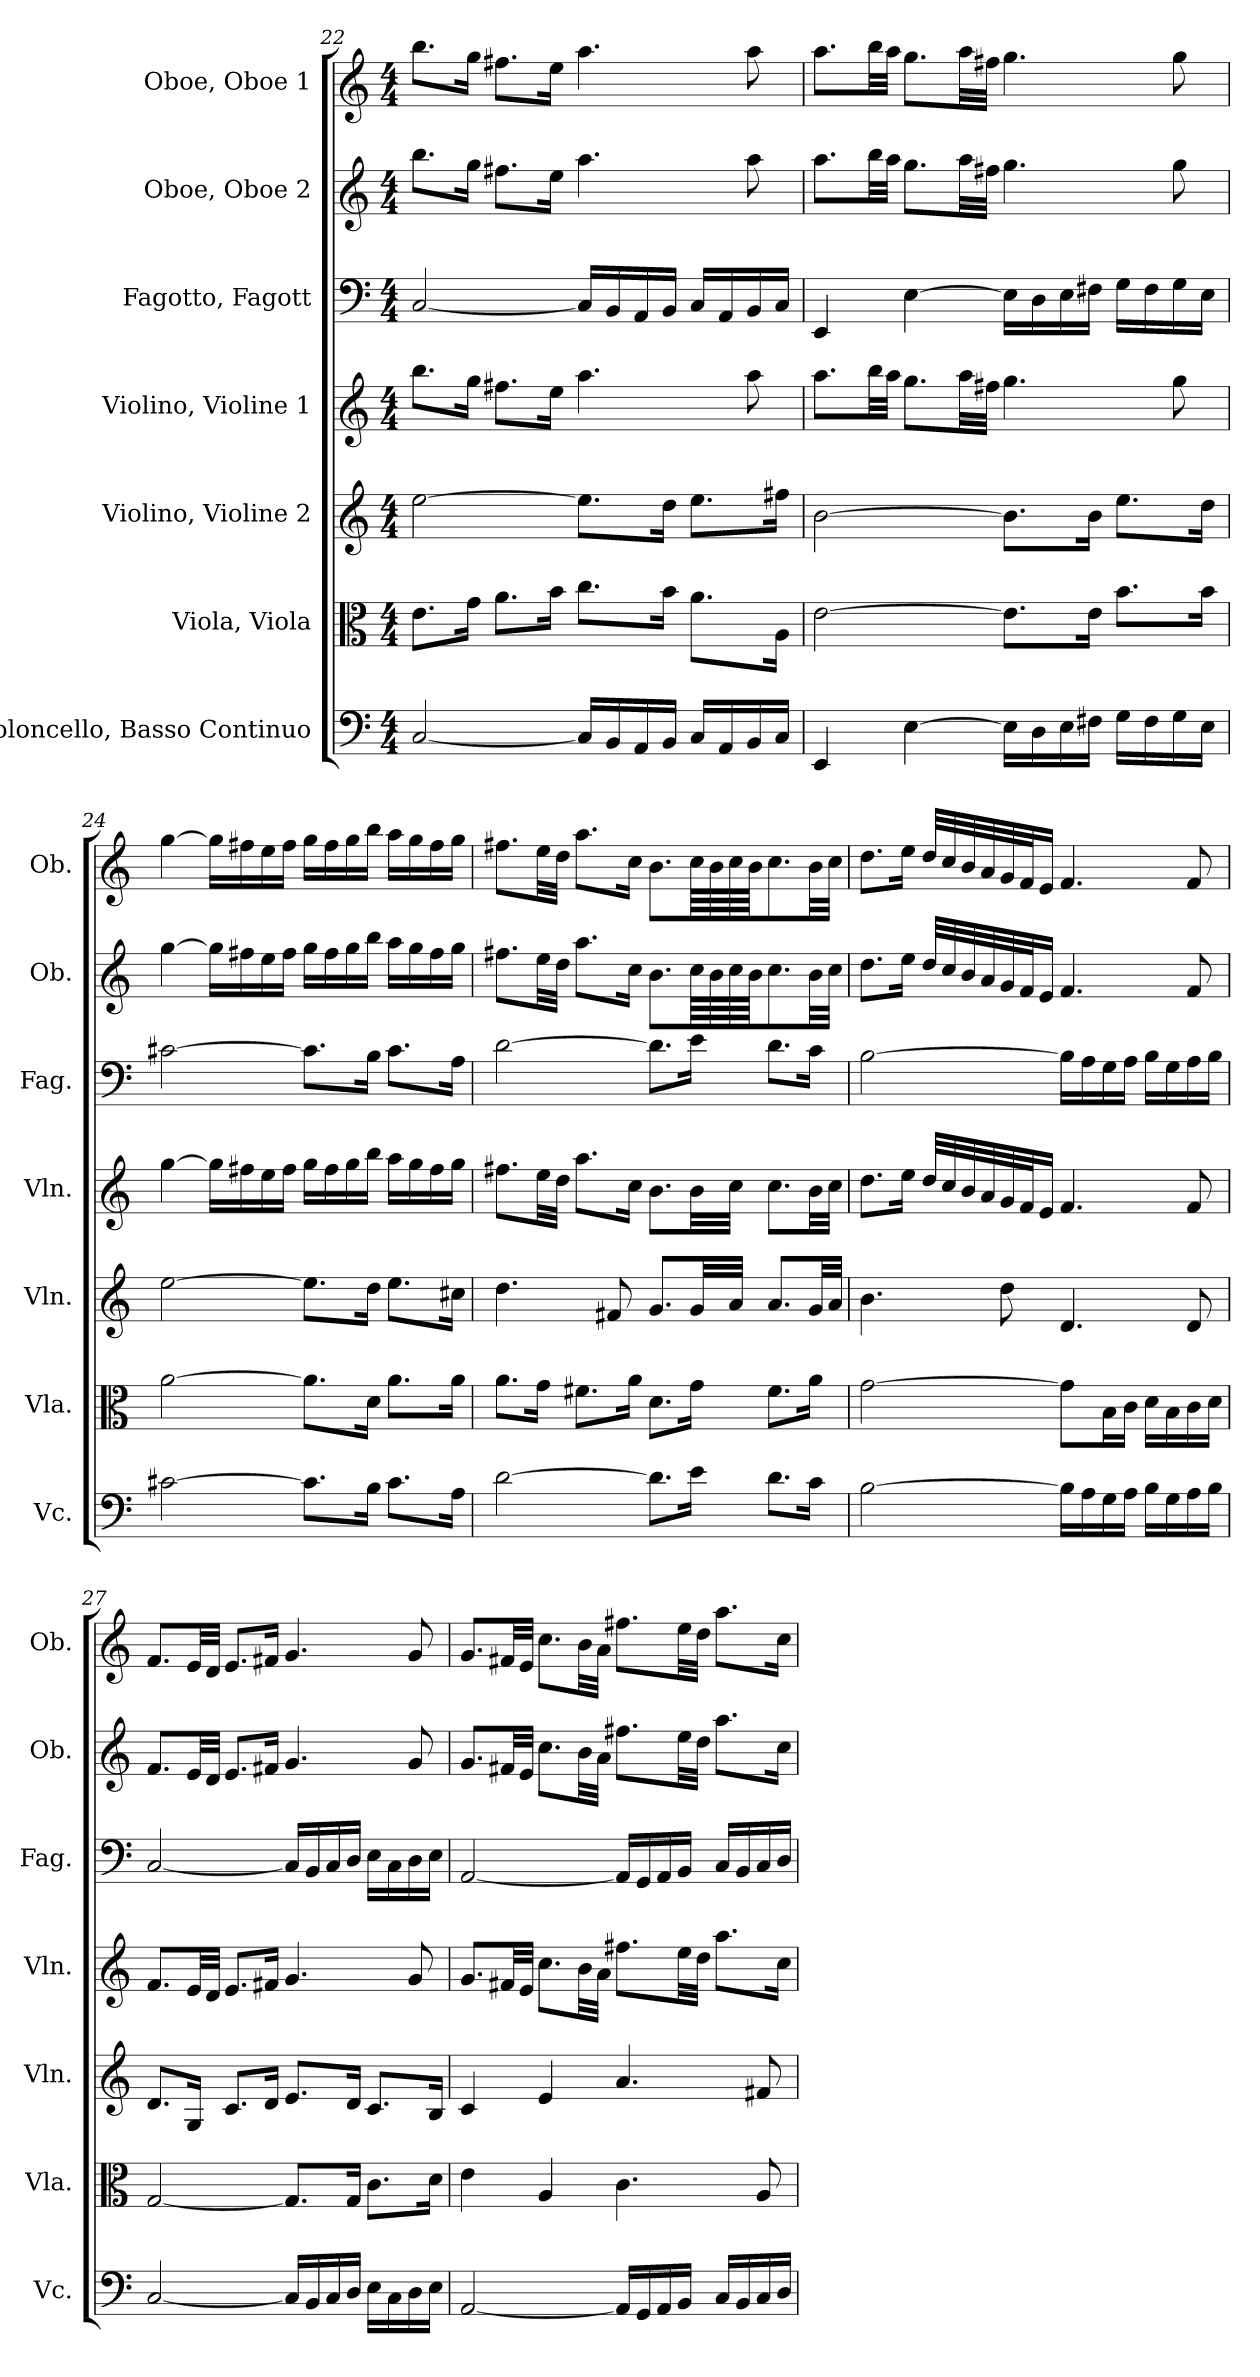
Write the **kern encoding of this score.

**kern	**kern	**kern	**kern	**kern	**kern	**kern
*part7	*part6	*part5	*part4	*part3	*part2	*part1
*staff7	*staff6	*staff5	*staff4	*staff3	*staff2	*staff1
*I"Violoncello, Basso Continuo	*I"Viola, Viola	*I"Violino, Violine 2	*I"Violino, Violine 1	*I"Fagotto, Fagott	*I"Oboe, Oboe 2	*I"Oboe, Oboe 1
*I'Vc.	*I'Vla.	*I'Vln.	*I'Vln.	*I'Fag.	*I'Ob.	*I'Ob.
*clefF4	*clefC3	*clefG2	*clefG2	*clefF4	*clefG2	*clefG2
*k[]	*k[]	*k[]	*k[]	*k[]	*k[]	*k[]
*M4/4	*M4/4	*M4/4	*M4/4	*M4/4	*M4/4	*M4/4
=22	=22	=22	=22	=22	=22	=22
[2C/	8.e\L	[2ee\	8.bb\L	[2C/	8.bb\L	8.bb\L
.	16g\Jk	.	16gg\Jk	.	16gg\Jk	16gg\Jk
.	8.a\L	.	8.ff#X\L	.	8.ff#X\L	8.ff#X\L
.	16b\Jk	.	16ee\Jk	.	16ee\Jk	16ee\Jk
16C/LL]	8.cc\L	8.ee\L]	4.aa\	16C/LL]	4.aa\	4.aa\
16BB/	.	.	.	16BB/	.	.
16AA/	.	.	.	16AA/	.	.
16BB/JJ	16b\Jk	16dd\Jk	.	16BB/JJ	.	.
16C/LL	8.a\L	8.ee\L	.	16C/LL	.	.
16AA/	.	.	.	16AA/	.	.
16BB/	.	.	8aa\	16BB/	8aa\	8aa\
16C/JJ	16A\Jk	16ff#X\Jk	.	16C/JJ	.	.
!!LO:PB:g=z
=23	=23	=23	=23	=23	=23	=23
4EE/	[2e\	[2b\	8.aa\L	4EE/	8.aa\L	8.aa\L
.	.	.	32bb\LL	.	32bb\LL	32bb\LL
.	.	.	32aa\JJJ	.	32aa\JJJ	32aa\JJJ
[4E\	.	.	8.gg\L	[4E\	8.gg\L	8.gg\L
.	.	.	32aa\LL	.	32aa\LL	32aa\LL
.	.	.	32ff#X\JJJ	.	32ff#X\JJJ	32ff#X\JJJ
16E\LL]	8.e\L]	8.b\L]	4.gg\	16E\LL]	4.gg\	4.gg\
16D\	.	.	.	16D\	.	.
16E\	.	.	.	16E\	.	.
16F#X\JJ	16e\Jk	16b\Jk	.	16F#X\JJ	.	.
16G\LL	8.b\L	8.ee\L	.	16G\LL	.	.
16F#\	.	.	.	16F#\	.	.
16G\	.	.	8gg\	16G\	8gg\	8gg\
16E\JJ	16b\Jk	16dd\Jk	.	16E\JJ	.	.
=24	=24	=24	=24	=24	=24	=24
[2c#X\	[2a\	[2ee\	[4gg\	[2c#X\	[4gg\	[4gg\
.	.	.	16gg\LL]	.	16gg\LL]	16gg\LL]
.	.	.	16ff#X\	.	16ff#X\	16ff#X\
.	.	.	16ee\	.	16ee\	16ee\
.	.	.	16ff#\JJ	.	16ff#\JJ	16ff#\JJ
8.c#\L]	8.a\L]	8.ee\L]	16gg\LL	8.c#\L]	16gg\LL	16gg\LL
.	.	.	16ff#\	.	16ff#\	16ff#\
.	.	.	16gg\	.	16gg\	16gg\
16B\Jk	16d\Jk	16dd\Jk	16bb\JJ	16B\Jk	16bb\JJ	16bb\JJ
8.c#\L	8.a\L	8.ee\L	16aa\LL	8.c#\L	16aa\LL	16aa\LL
.	.	.	16gg\	.	16gg\	16gg\
.	.	.	16ff#\	.	16ff#\	16ff#\
16A\Jk	16a\Jk	16cc#X\Jk	16gg\JJ	16A\Jk	16gg\JJ	16gg\JJ
!!LO:PB:g=z
=25	=25	=25	=25	=25	=25	=25
[2d\	8.a\L	4.dd\	8.ff#X\L	[2d\	8.ff#X\L	8.ff#X\L
.	16g\Jk	.	32ee\LL	.	32ee\LL	32ee\LL
.	.	.	32dd\JJJ	.	32dd\JJJ	32dd\JJJ
.	8.f#X\L	.	8.aa\L	.	8.aa\L	8.aa\L
.	.	8f#X/	.	.	.	.
.	16a\Jk	.	16cc\Jk	.	16cc\Jk	16cc\Jk
8.d\L]	8.d\L	8.g/L	8.b\L	8.d\L]	8.b\L	8.b\L
16e\Jk	16g\Jk	32g/LL	32b\LL	16e\Jk	64cc\LLL	64cc\LLL
.	.	.	.	.	64b\	64b\
.	.	32a/JJJ	32cc\JJJ	.	64cc\	64cc\
.	.	.	.	.	64b\JJJ	64b\JJJ
8.d\L	8.f#\L	8.a/L	8.cc\L	8.d\L	8.cc\	8.cc\
16c\Jk	16a\Jk	32g/LL	32b\LL	16c\Jk	32b\LL	32b\LL
.	.	32a/JJJ	32cc\JJJ	.	32cc\JJJ	32cc\JJJ
=26	=26	=26	=26	=26	=26	=26
[2B\	[2g\	4.b\	8.dd\L	[2B\	8.dd\L	8.dd\L
.	.	.	16ee\Jk	.	16ee\Jk	16ee\Jk
.	.	.	32dd/LLL	.	32dd/LLL	32dd/LLL
.	.	.	32cc/	.	32cc/	32cc/
.	.	.	32b/	.	32b/	32b/
.	.	.	32a/	.	32a/	32a/
.	.	8dd\	32g/	.	32g/	32g/
.	.	.	32f/J	.	32f/J	32f/J
.	.	.	16e/JJ	.	16e/JJ	16e/JJ
16B\LL]	8g\L]	4.d/	4.f/	16B\LL]	4.f/	4.f/
16A\	.	.	.	16A\	.	.
16G\	16B\L	.	.	16G\	.	.
16A\JJ	16c\JJ	.	.	16A\JJ	.	.
16B\LL	16d\LL	.	.	16B\LL	.	.
16G\	16B\	.	.	16G\	.	.
16A\	16c\	8d/	8f/	16A\	8f/	8f/
16B\JJ	16d\JJ	.	.	16B\JJ	.	.
!!LO:PB:g=z
=27	=27	=27	=27	=27	=27	=27
[2C/	[2G/	8.d/L	8.f/L	[2C/	8.f/L	8.f/L
.	.	16G/Jk	32e/LL	.	32e/LL	32e/LL
.	.	.	32d/JJJ	.	32d/JJJ	32d/JJJ
.	.	8.c/L	8.e/L	.	8.e/L	8.e/L
.	.	16d/Jk	16f#X/Jk	.	16f#X/Jk	16f#X/Jk
16C/LL]	8.G/L]	8.e/L	4.g/	16C/LL]	4.g/	4.g/
16BB/	.	.	.	16BB/	.	.
16C/	.	.	.	16C/	.	.
16D/JJ	16G/Jk	16d/Jk	.	16D/JJ	.	.
16E\LL	8.c\L	8.c/L	.	16E\LL	.	.
16C\	.	.	.	16C\	.	.
16D\	.	.	8g/	16D\	8g/	8g/
16E\JJ	16d\Jk	16B/Jk	.	16E\JJ	.	.
=28	=28	=28	=28	=28	=28	=28
[2AA/	4e\	4c/	8.g/L	[2AA/	8.g/L	8.g/L
.	.	.	32f#X/LL	.	32f#X/LL	32f#X/LL
.	.	.	32e/JJJ	.	32e/JJJ	32e/JJJ
.	4A/	4e/	8.cc\L	.	8.cc\L	8.cc\L
.	.	.	32b\LL	.	32b\LL	32b\LL
.	.	.	32a\JJJ	.	32a\JJJ	32a\JJJ
16AA/LL]	4.c\	4.a/	8.ff#X\L	16AA/LL]	8.ff#X\L	8.ff#X\L
16GG/	.	.	.	16GG/	.	.
16AA/	.	.	.	16AA/	.	.
16BB/JJ	.	.	32ee\LL	16BB/JJ	32ee\LL	32ee\LL
.	.	.	32dd\JJJ	.	32dd\JJJ	32dd\JJJ
16C/LL	.	.	8.aa\L	16C/LL	8.aa\L	8.aa\L
16BB/	.	.	.	16BB/	.	.
16C/	8A/	8f#X/	.	16C/	.	.
16D/JJ	.	.	16cc\Jk	16D/JJ	16cc\Jk	16cc\Jk
=	=	=	=	=	=	=
*-	*-	*-	*-	*-	*-	*-
